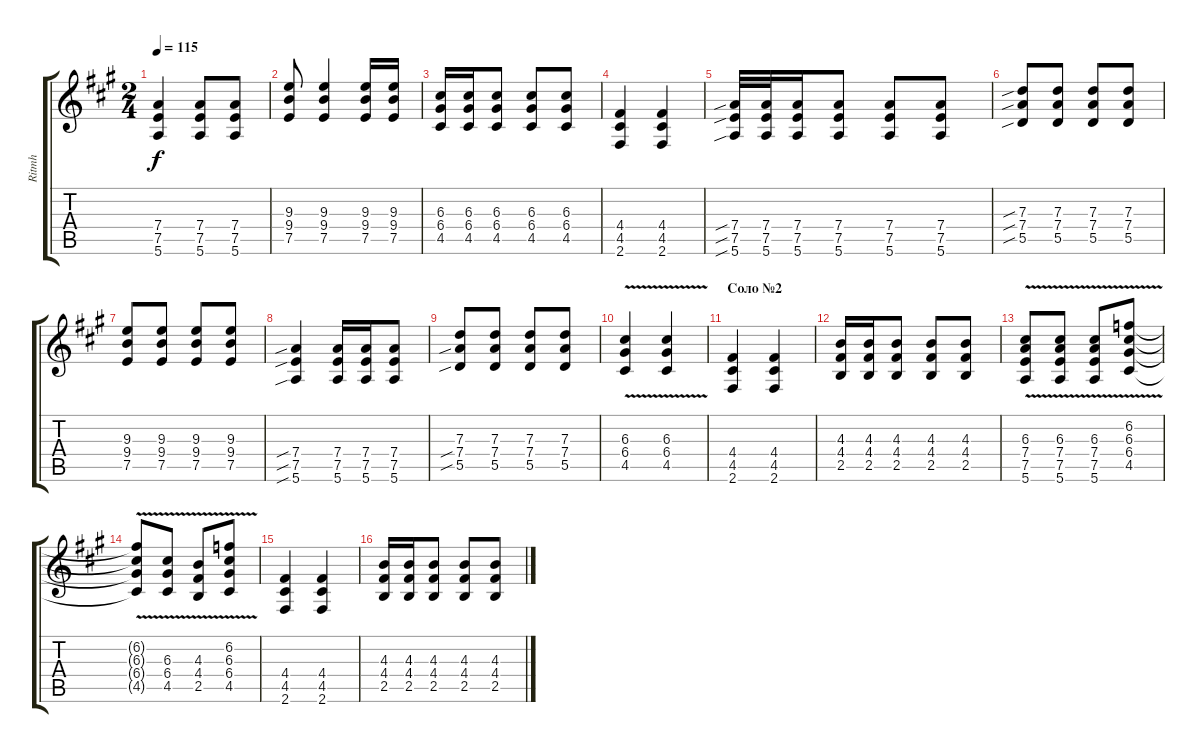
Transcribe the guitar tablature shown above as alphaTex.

\track ("Ritmh" "Ritmh") {instrument overdrivenguitar}
\staff {score tabs}
\tuning (E4 B3 G3 D3 A2 E2) {hide}
\ts (2 4)
\tempo 115
\clef g2
\ks f#minor
(7.4 7.5 5.6).4{dy f} (7.4 7.5 5.6).8 (7.4 7.5 5.6).8 |
(9.3 9.4 7.5).8 (9.3 9.4 7.5).4 (9.3 9.4 7.5).16 (9.3 9.4 7.5).16 |
(6.3 6.4 4.5).16 (6.3 6.4 4.5).16 (6.3 6.4 4.5).8 (6.3 6.4 4.5).8 (6.3 6.4 4.5).8 |
(4.4 4.5 2.6).4 (4.4 4.5 2.6).4 |
(7.4{sib} 7.5{sib} 5.6{sib}).32 (7.4 7.5 5.6).32 (7.4 7.5 5.6).16 (7.4 7.5 5.6).8 (7.4 7.5 5.6).8 (7.4 7.5 5.6).8 |
(7.3{sib} 7.4{sib} 5.5{sib}).8 (7.3 7.4 5.5).8 (7.3 7.4 5.5).8 (7.3 7.4 5.5).8 |
(9.3 9.4 7.5).8 (9.3 9.4 7.5).8 (9.3 9.4 7.5).8 (9.3 9.4 7.5).8 |
(7.4{sib} 7.5{sib} 5.6{sib}).4 (7.4 7.5 5.6).16 (7.4 7.5 5.6).16 (7.4 7.5 5.6).8 |
(7.3 7.4{sib} 5.5{sib}).8 (7.3 7.4 5.5).8 (7.3 7.4 5.5).8 (7.3 7.4 5.5).8 |
(6.3{v} 6.4{v} 4.5{v}).4 (6.3{v} 6.4{v} 4.5{v}).4 |
\section ("" "Соло №2")
(4.4 4.5 2.6).4 (4.4 4.5 2.6).4 |
(4.3 4.4 2.5).16 (4.3 4.4 2.5).16 (4.3 4.4 2.5).8 (4.3 4.4 2.5).8 (4.3 4.4 2.5).8 |
(6.3{v} 7.4{v} 7.5{v} 5.6{v}).8 (6.3{v} 7.4{v} 7.5{v} 5.6{v}).8 (6.3{v} 7.4{v} 7.5{v} 5.6{v}).8 (6.2{v} 6.3{v} 6.4{v} 4.5{v}).8 |
(6.2{t} 6.3{t} 6.4{t} 4.5{t}).8 (6.3{v} 6.4{v} 4.5{v}).8 (4.3{v} 4.4{v} 2.5{v}).8 (6.2{v} 6.3{v} 6.4{v} 4.5{v}).8 |
(4.4 4.5 2.6).4 (4.4 4.5 2.6).4 |
(4.3 4.4 2.5).16 (4.3 4.4 2.5).16 (4.3 4.4 2.5).8 (4.3 4.4 2.5).8 (4.3 4.4 2.5).8
